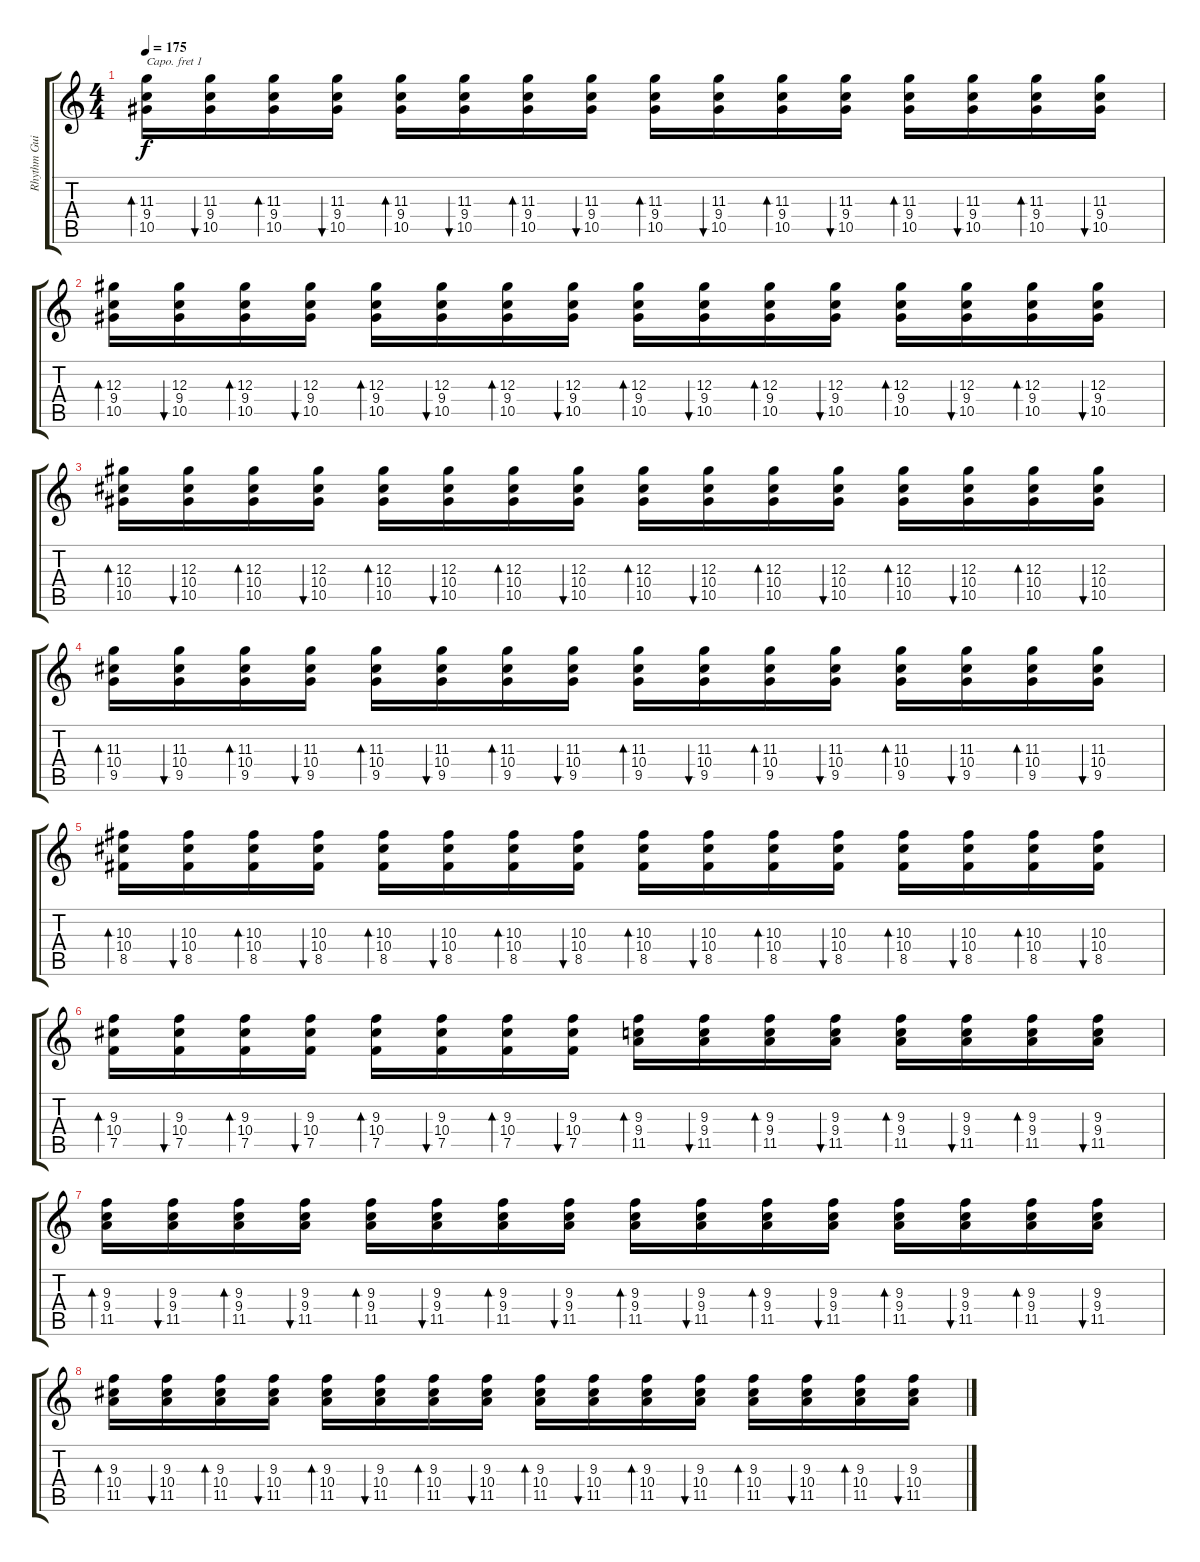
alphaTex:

\track ("Rhythm Guitar" "Rhythm Gui") {instrument distortionguitar}
\staff {score tabs}
\capo 1
\tuning (E4 B3 G3 D3 A2 E2) {hide}
\ts (4 4)
\tempo 175
\clef g2
\ks c
(11.3 9.4 10.5).16{bd 120 dy f} (11.3 9.4 10.5).16{bu 120} (11.3 9.4 10.5).16{bd 120} (11.3 9.4 10.5).16{bu 120} (11.3 9.4 10.5).16{bd 120} (11.3 9.4 10.5).16{bu 120} (11.3 9.4 10.5).16{bd 120} (11.3 9.4 10.5).16{bu 120} (11.3 9.4 10.5).16{bd 120} (11.3 9.4 10.5).16{bu 120} (11.3 9.4 10.5).16{bd 120} (11.3 9.4 10.5).16{bu 120} (11.3 9.4 10.5).16{bd 120} (11.3 9.4 10.5).16{bu 120} (11.3 9.4 10.5).16{bd 120} (11.3 9.4 10.5).16{bu 120} |
(12.3 9.4 10.5).16{bd 120} (12.3 9.4 10.5).16{bu 120} (12.3 9.4 10.5).16{bd 120} (12.3 9.4 10.5).16{bu 120} (12.3 9.4 10.5).16{bd 120} (12.3 9.4 10.5).16{bu 120} (12.3 9.4 10.5).16{bd 120} (12.3 9.4 10.5).16{bu 120} (12.3 9.4 10.5).16{bd 120} (12.3 9.4 10.5).16{bu 120} (12.3 9.4 10.5).16{bd 120} (12.3 9.4 10.5).16{bu 120} (12.3 9.4 10.5).16{bd 120} (12.3 9.4 10.5).16{bu 120} (12.3 9.4 10.5).16{bd 120} (12.3 9.4 10.5).16{bu 120} |
(12.3 10.4 10.5).16{bd 120} (12.3 10.4 10.5).16{bu 120} (12.3 10.4 10.5).16{bd 120} (12.3 10.4 10.5).16{bu 120} (12.3 10.4 10.5).16{bd 120} (12.3 10.4 10.5).16{bu 120} (12.3 10.4 10.5).16{bd 120} (12.3 10.4 10.5).16{bu 120} (12.3 10.4 10.5).16{bd 120} (12.3 10.4 10.5).16{bu 120} (12.3 10.4 10.5).16{bd 120} (12.3 10.4 10.5).16{bu 120} (12.3 10.4 10.5).16{bd 120} (12.3 10.4 10.5).16{bu 120} (12.3 10.4 10.5).16{bd 120} (12.3 10.4 10.5).16{bu 120} |
(11.3 10.4 9.5).16{bd 120} (11.3 10.4 9.5).16{bu 120} (11.3 10.4 9.5).16{bd 120} (11.3 10.4 9.5).16{bu 120} (11.3 10.4 9.5).16{bd 120} (11.3 10.4 9.5).16{bu 120} (11.3 10.4 9.5).16{bd 120} (11.3 10.4 9.5).16{bu 120} (11.3 10.4 9.5).16{bd 120} (11.3 10.4 9.5).16{bu 120} (11.3 10.4 9.5).16{bd 120} (11.3 10.4 9.5).16{bu 120} (11.3 10.4 9.5).16{bd 120} (11.3 10.4 9.5).16{bu 120} (11.3 10.4 9.5).16{bd 120} (11.3 10.4 9.5).16{bu 120} |
(10.3 10.4 8.5).16{bd 120} (10.3 10.4 8.5).16{bu 120} (10.3 10.4 8.5).16{bd 120} (10.3 10.4 8.5).16{bu 120} (10.3 10.4 8.5).16{bd 120} (10.3 10.4 8.5).16{bu 120} (10.3 10.4 8.5).16{bd 120} (10.3 10.4 8.5).16{bu 120} (10.3 10.4 8.5).16{bd 120} (10.3 10.4 8.5).16{bu 120} (10.3 10.4 8.5).16{bd 120} (10.3 10.4 8.5).16{bu 120} (10.3 10.4 8.5).16{bd 120} (10.3 10.4 8.5).16{bu 120} (10.3 10.4 8.5).16{bd 120} (10.3 10.4 8.5).16{bu 120} |
(9.3 10.4 7.5).16{bd 120} (9.3 10.4 7.5).16{bu 120} (9.3 10.4 7.5).16{bd 120} (9.3 10.4 7.5).16{bu 120} (9.3 10.4 7.5).16{bd 120} (9.3 10.4 7.5).16{bu 120} (9.3 10.4 7.5).16{bd 120} (9.3 10.4 7.5).16{bu 120} (9.3 9.4 11.5).16{bd 120} (9.3 9.4 11.5).16{bu 120} (9.3 9.4 11.5).16{bd 120} (9.3 9.4 11.5).16{bu 120} (9.3 9.4 11.5).16{bd 120} (9.3 9.4 11.5).16{bu 120} (9.3 9.4 11.5).16{bd 120} (9.3 9.4 11.5).16{bu 120} |
(9.3 9.4 11.5).16{bd 120} (9.3 9.4 11.5).16{bu 120} (9.3 9.4 11.5).16{bd 120} (9.3 9.4 11.5).16{bu 120} (9.3 9.4 11.5).16{bd 120} (9.3 9.4 11.5).16{bu 120} (9.3 9.4 11.5).16{bd 120} (9.3 9.4 11.5).16{bu 120} (9.3 9.4 11.5).16{bd 120} (9.3 9.4 11.5).16{bu 120} (9.3 9.4 11.5).16{bd 120} (9.3 9.4 11.5).16{bu 120} (9.3 9.4 11.5).16{bd 120} (9.3 9.4 11.5).16{bu 120} (9.3 9.4 11.5).16{bd 120} (9.3 9.4 11.5).16{bu 120} |
(9.3 10.4 11.5).16{bd 120} (9.3 10.4 11.5).16{bu 120} (9.3 10.4 11.5).16{bd 120} (9.3 10.4 11.5).16{bu 120} (9.3 10.4 11.5).16{bd 120} (9.3 10.4 11.5).16{bu 120} (9.3 10.4 11.5).16{bd 120} (9.3 10.4 11.5).16{bu 120} (9.3 10.4 11.5).16{bd 120} (9.3 10.4 11.5).16{bu 120} (9.3 10.4 11.5).16{bd 120} (9.3 10.4 11.5).16{bu 120} (9.3 10.4 11.5).16{bd 120} (9.3 10.4 11.5).16{bu 120} (9.3 10.4 11.5).16{bd 120} (9.3 10.4 11.5).16{bu 120}
